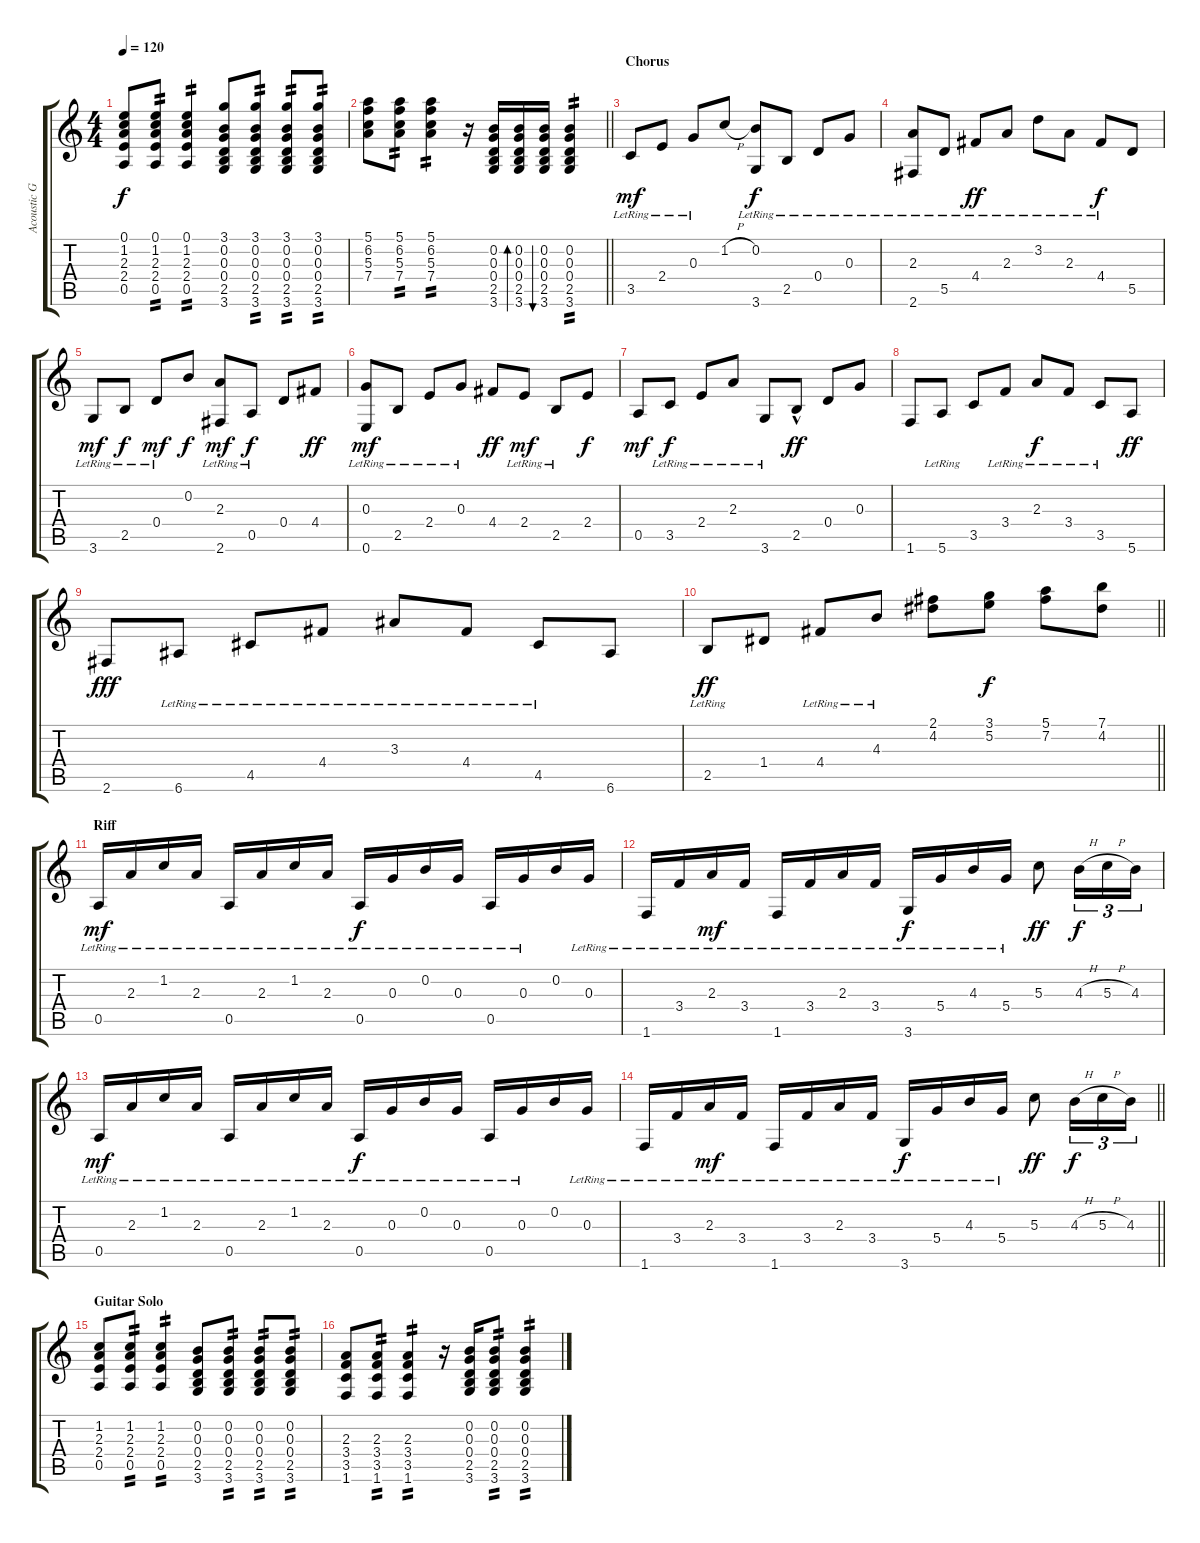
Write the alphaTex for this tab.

\track ("Acoustic Guitar" "Acoustic G") {instrument acousticguitarsteel}
\staff {score tabs}
\tuning (E4 B3 G3 D3 A2 E2) {hide}
\ts (4 4)
\tempo 120
\clef g2
\ks c
(0.1 1.2 2.3 2.4 0.5).8{dy f} (0.1 1.2 2.3 2.4 0.5).8{tp 2} (0.1 1.2 2.3 2.4 0.5).4{tp 2} (3.1 0.2 0.3 0.4 2.5 3.6).8 (3.1 0.2 0.3 0.4 2.5 3.6).8{tp 2} (3.1 0.2 0.3 0.4 2.5 3.6).8{tp 2} (3.1 0.2 0.3 0.4 2.5 3.6).8{tp 2} |
\barLineRight lightlight
(5.1 6.2 5.3 7.4).8 (5.1 6.2 5.3 7.4).8{tp 2} (5.1 6.2 5.3 7.4).4{tp 2} r.16 (0.2 0.3 0.4 2.5 3.6).16 (0.2 0.3 0.4 2.5 3.6).16{bd 120} (0.2 0.3 0.4 2.5 3.6).16{bu 120} (0.2 0.3 0.4 2.5 3.6).4{tp 2} |
\section ("" "Chorus")
3.5{lr}.8{dy mf volume 12} 2.4{lr}.8 0.3{lr}.8 1.2{h}.8 (0.2{lr} 3.6{lr}).8{dy f} 2.5{lr}.8 0.4{lr}.8 0.3{lr}.8 |
(2.3{lr} 2.6{lr}).8 5.5{lr}.8 4.4{lr}.8{dy ff} 2.3{lr}.8 3.2{lr}.8 2.3{lr}.8 4.4{lr}.8{dy f} 5.5.8 |
3.6{lr}.8{dy mf} 2.5{lr}.8{dy f} 0.4{lr}.8{dy mf} 0.2.8{dy f} (2.3{lr} 2.6{lr}).8{dy mf} 0.5{lr}.8{dy f} 0.4.8 4.4.8{dy ff} |
(0.3{lr} 0.6{lr}).8{dy mf} 2.5{lr}.8 2.4{lr}.8 0.3{lr}.8 4.4.8{dy ff} 2.4{lr}.8{dy mf} 2.5{lr}.8 2.4.8{dy f} |
0.5.8{dy mf} 3.5{lr}.8{dy f} 2.4{lr}.8 2.3{lr}.8 3.6{lr}.8 2.5{hac}.8{dy ff} 0.4.8 0.3.8 |
1.6.8 5.6{lr}.8 3.5.8 3.4{lr}.8 2.3{lr}.8{dy f} 3.4{lr}.8 3.5{lr}.8 5.6.8{dy ff} |
2.6.8{dy fff} 6.6{lr}.8 4.5{lr}.8 4.4{lr}.8 3.3{lr}.8 4.4{lr}.8 4.5{lr}.8 6.6.8 |
\barLineRight lightlight
2.5{lr}.8{dy ff} 1.4.8 4.4{lr}.8 4.3{lr}.8 (2.1 4.2).8 (3.1 5.2).8{dy f} (5.1 7.2).8 (7.1 4.2).8 |
\section ("" "Riff")
0.5{lr}.16{dy mf volume 10} 2.3{lr}.16 1.2{lr}.16 2.3{lr}.16 0.5{lr}.16 2.3{lr}.16 1.2{lr}.16 2.3{lr}.16 0.5{lr}.16{dy f} 0.3{lr}.16 0.2{lr}.16 0.3{lr}.16 0.5{lr}.16 0.3{lr}.16 0.2.16 0.3{lr}.16 |
1.6{lr}.16 3.4{lr}.16 2.3{lr}.16{dy mf} 3.4{lr}.16 1.6{lr}.16 3.4{lr}.16 2.3{lr}.16 3.4{lr}.16 3.6{lr}.16{dy f} 5.4{lr}.16 4.3{lr}.16 5.4{lr}.16 5.3.8{dy ff} 4.3{h}.16{tu (3 2) dy f} 5.3{h}.16{tu (3 2)} 4.3.16{tu (3 2)} |
0.5{lr}.16{dy mf} 2.3{lr}.16 1.2{lr}.16 2.3{lr}.16 0.5{lr}.16 2.3{lr}.16 1.2{lr}.16 2.3{lr}.16 0.5{lr}.16{dy f} 0.3{lr}.16 0.2{lr}.16 0.3{lr}.16 0.5{lr}.16 0.3{lr}.16 0.2.16 0.3{lr}.16 |
\barLineRight lightlight
1.6{lr}.16 3.4{lr}.16 2.3{lr}.16{dy mf} 3.4{lr}.16 1.6{lr}.16 3.4{lr}.16 2.3{lr}.16 3.4{lr}.16 3.6{lr}.16{dy f} 5.4{lr}.16 4.3{lr}.16 5.4{lr}.16 5.3.8{dy ff} 4.3{h}.16{tu (3 2) dy f} 5.3{h}.16{tu (3 2)} 4.3.16{tu (3 2)} |
\section ("" "Guitar Solo")
(1.2 2.3 2.4 0.5).8 (1.2 2.3 2.4 0.5).8{tp 2} (1.2 2.3 2.4 0.5).4{tp 2} (0.2 0.3 0.4 2.5 3.6).8 (0.2 0.3 0.4 2.5 3.6).8{tp 2} (0.2 0.3 0.4 2.5 3.6).8{tp 2} (0.2 0.3 0.4 2.5 3.6).8{tp 2} |
(2.3 3.4 3.5 1.6).8 (2.3 3.4 3.5 1.6).8{tp 2} (2.3 3.4 3.5 1.6).4{tp 2} r.16 (0.2 0.3 0.4 2.5 3.6).16 (0.2 0.3 0.4 2.5 3.6).8{tp 2} (0.2 0.3 0.4 2.5 3.6).4{tp 2}
